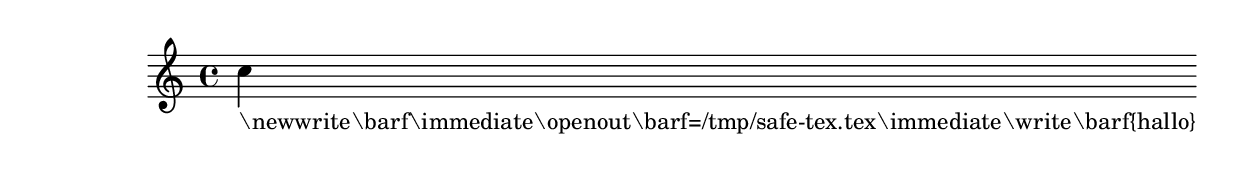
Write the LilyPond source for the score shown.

\version "2.8.0"

\header{
    
    texidoc = "This should not survive lilypond --safe-mode run, and
    certainly not write /tmp/safe-tex.tex"

    % beware
    % openout_any=y lilypond --keep --safe-mode -S latexoptions=']{article}
    % \let\nofiles\relax%' input/no-notation/safe-tex.ly

}

\score{
     c''-"\\newwrite\\barf\\immediate\\openout\\barf=/tmp/safe-tex.tex\\immediate\\write\\barf{hallo}"
}
